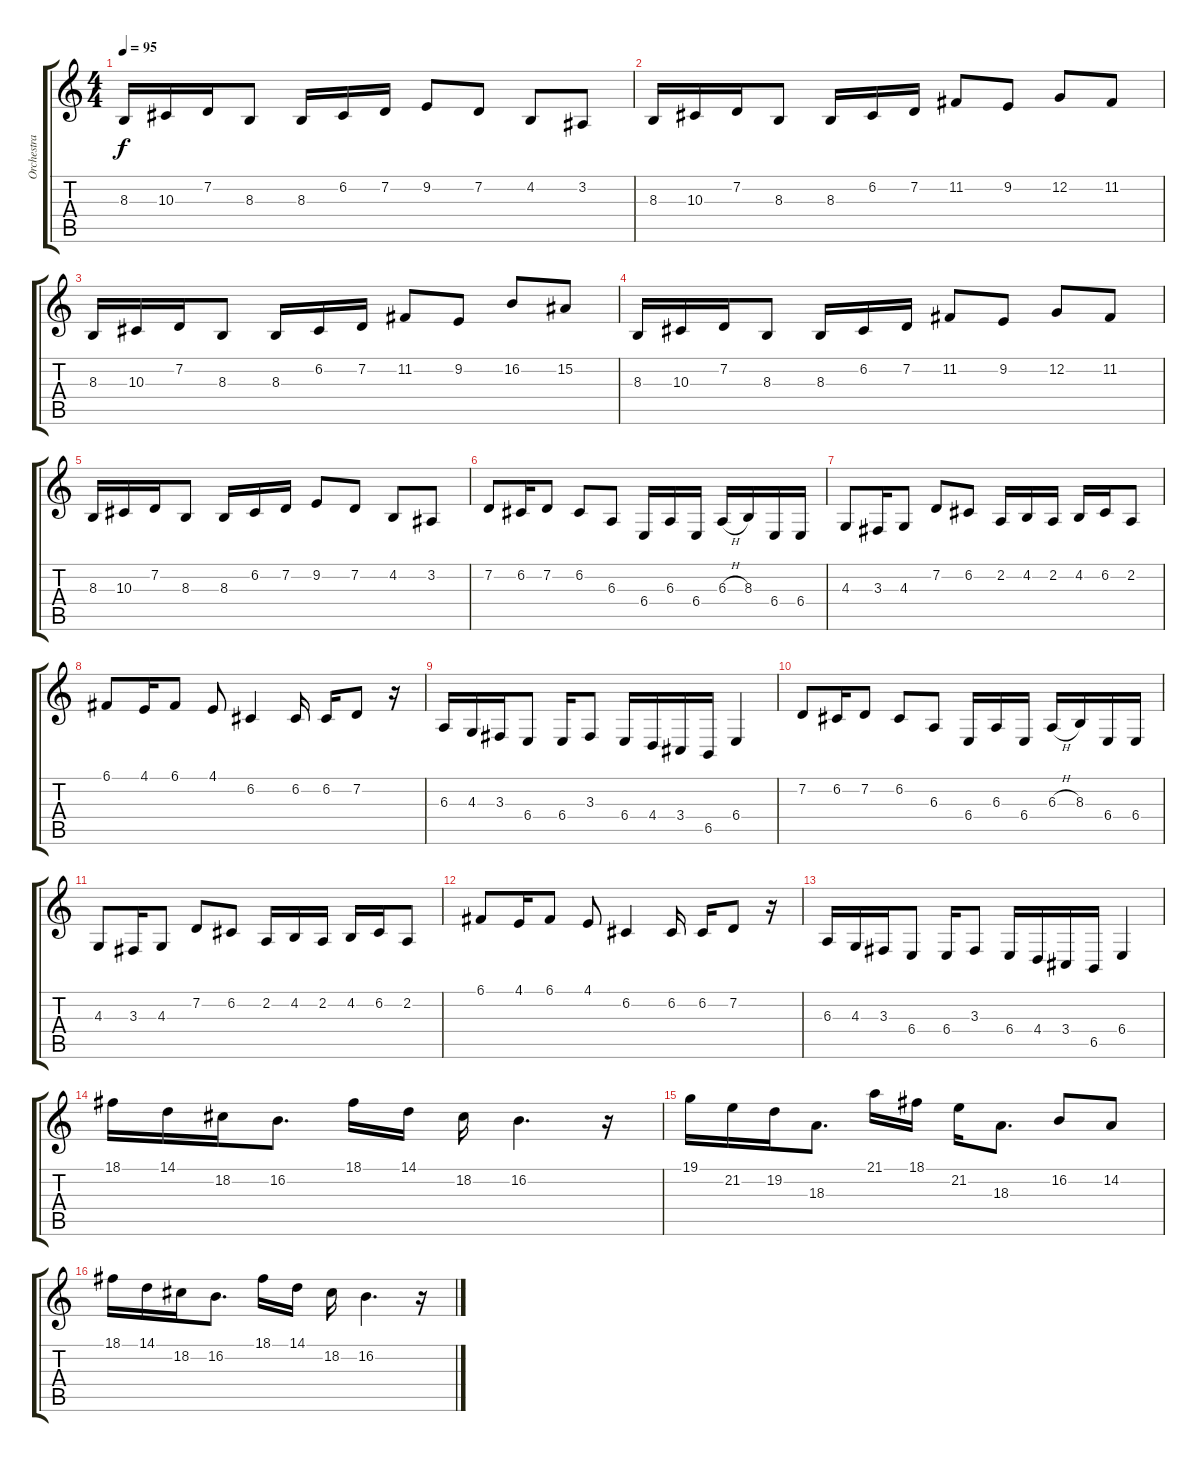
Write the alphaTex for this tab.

\track ("Orchestra" "Orchestra") {instrument stringensemble1}
\staff {score tabs}
\tuning (C4 G3 Eb3 Bb2 F2 C2) {hide}
\ts (4 4)
\tempo 95
\clef g2
\ks c
8.3.16{dy f} 10.3.16 7.2.16 8.3.8 8.3.16 6.2.16 7.2.16 9.2.8 7.2.8 4.2.8 3.2.8 |
8.3.16 10.3.16 7.2.16 8.3.8 8.3.16 6.2.16 7.2.16 11.2.8 9.2.8 12.2.8 11.2.8 |
8.3.16 10.3.16 7.2.16 8.3.8 8.3.16 6.2.16 7.2.16 11.2.8 9.2.8 16.2.8 15.2.8 |
8.3.16 10.3.16 7.2.16 8.3.8 8.3.16 6.2.16 7.2.16 11.2.8 9.2.8 12.2.8 11.2.8 |
8.3.16 10.3.16 7.2.16 8.3.8 8.3.16 6.2.16 7.2.16 9.2.8 7.2.8 4.2.8 3.2.8 |
7.2.8 6.2.16 7.2.8 6.2.8 6.3.8 6.4.16 6.3.16 6.4.16 6.3{h}.16 8.3.16 6.4.16 6.4.16 |
4.3.8 3.3.16 4.3.8 7.2.8 6.2.8 2.2.16 4.2.16 2.2.16 4.2.16 6.2.16 2.2.8 |
6.1.8 4.1.16 6.1.8 4.1.8 6.2.4 6.2.16 6.2.16 7.2.8 r.16 |
6.3.16 4.3.16 3.3.16 6.4.8 6.4.16 3.3.8 6.4.16 4.4.16 3.4.16 6.5.16 6.4.4 |
7.2.8 6.2.16 7.2.8 6.2.8 6.3.8 6.4.16 6.3.16 6.4.16 6.3{h}.16 8.3.16 6.4.16 6.4.16 |
4.3.8 3.3.16 4.3.8 7.2.8 6.2.8 2.2.16 4.2.16 2.2.16 4.2.16 6.2.16 2.2.8 |
6.1.8 4.1.16 6.1.8 4.1.8 6.2.4 6.2.16 6.2.16 7.2.8 r.16 |
6.3.16 4.3.16 3.3.16 6.4.8 6.4.16 3.3.8 6.4.16 4.4.16 3.4.16 6.5.16 6.4.4 |
18.1.16 14.1.16 18.2.16 16.2.8{d} 18.1.16 14.1.16 18.2.16 16.2.4{d} r.16 |
19.1.16 21.2.16 19.2.16 18.3.8{d} 21.1.16 18.1.16 21.2.16 18.3.8{d} 16.2.8 14.2.8 |
18.1.16 14.1.16 18.2.16 16.2.8{d} 18.1.16 14.1.16 18.2.16 16.2.4{d} r.16
